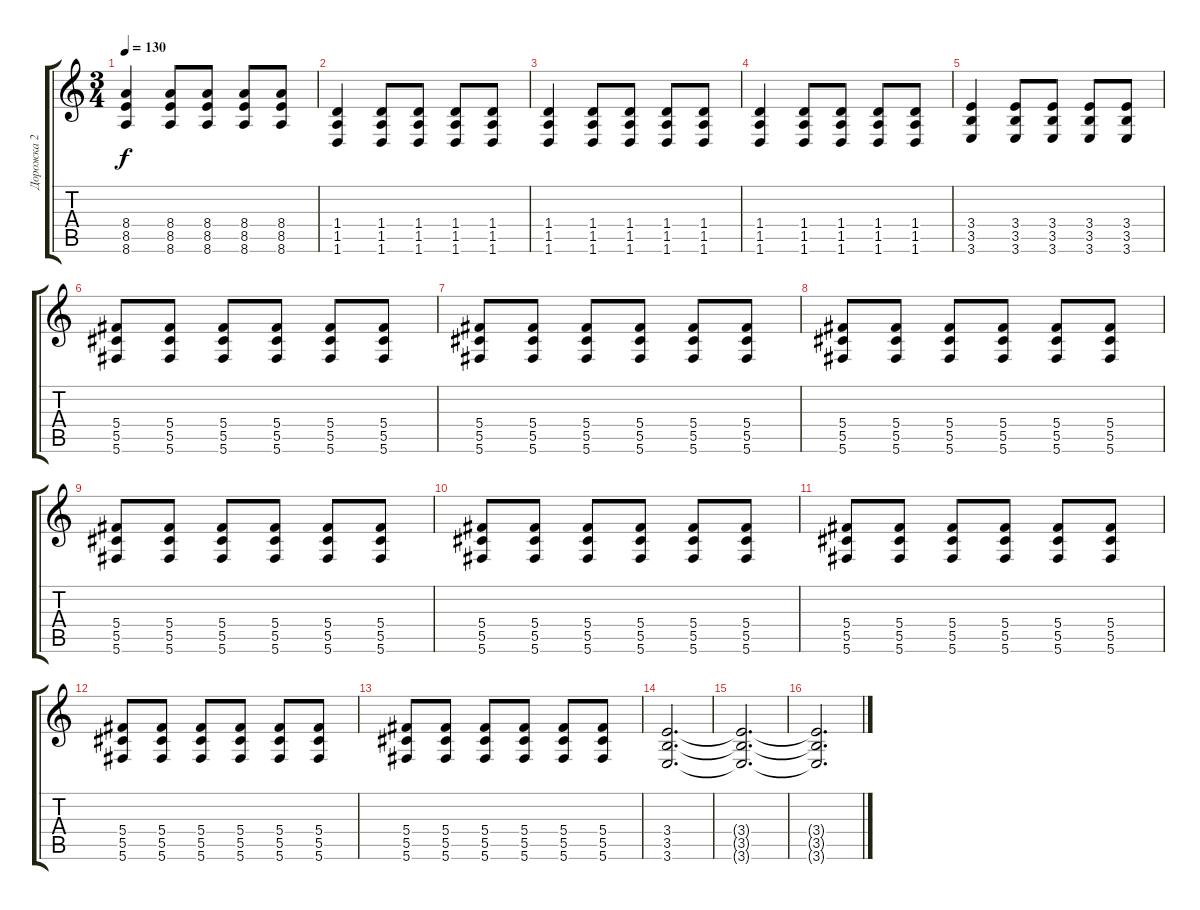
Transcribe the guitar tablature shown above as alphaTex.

\track ("Дорожка 2" "Дорожка 2") {instrument distortionguitar}
\staff {score tabs}
\tuning (Eb4 Bb3 Gb3 Db3 Ab2 Db2) {hide}
\ts (3 4)
\tempo 130
\clef g2
\ks c
(8.4 8.5 8.6).4{dy f} (8.4 8.5 8.6).8 (8.4 8.5 8.6).8 (8.4 8.5 8.6).8 (8.4 8.5 8.6).8 |
(1.4 1.5 1.6).4 (1.4 1.5 1.6).8 (1.4 1.5 1.6).8 (1.4 1.5 1.6).8 (1.4 1.5 1.6).8 |
(1.4 1.5 1.6).4 (1.4 1.5 1.6).8 (1.4 1.5 1.6).8 (1.4 1.5 1.6).8 (1.4 1.5 1.6).8 |
(1.4 1.5 1.6).4 (1.4 1.5 1.6).8 (1.4 1.5 1.6).8 (1.4 1.5 1.6).8 (1.4 1.5 1.6).8 |
(3.4 3.5 3.6).4 (3.4 3.5 3.6).8 (3.4 3.5 3.6).8 (3.4 3.5 3.6).8 (3.4 3.5 3.6).8 |
(5.4 5.5 5.6).8 (5.4 5.5 5.6).8 (5.4 5.5 5.6).8 (5.4 5.5 5.6).8 (5.4 5.5 5.6).8 (5.4 5.5 5.6).8 |
(5.4 5.5 5.6).8 (5.4 5.5 5.6).8 (5.4 5.5 5.6).8 (5.4 5.5 5.6).8 (5.4 5.5 5.6).8 (5.4 5.5 5.6).8 |
(5.4 5.5 5.6).8 (5.4 5.5 5.6).8 (5.4 5.5 5.6).8 (5.4 5.5 5.6).8 (5.4 5.5 5.6).8 (5.4 5.5 5.6).8 |
(5.4 5.5 5.6).8 (5.4 5.5 5.6).8 (5.4 5.5 5.6).8 (5.4 5.5 5.6).8 (5.4 5.5 5.6).8 (5.4 5.5 5.6).8 |
(5.4 5.5 5.6).8 (5.4 5.5 5.6).8 (5.4 5.5 5.6).8 (5.4 5.5 5.6).8 (5.4 5.5 5.6).8 (5.4 5.5 5.6).8 |
(5.4 5.5 5.6).8 (5.4 5.5 5.6).8 (5.4 5.5 5.6).8 (5.4 5.5 5.6).8 (5.4 5.5 5.6).8 (5.4 5.5 5.6).8 |
(5.4 5.5 5.6).8 (5.4 5.5 5.6).8 (5.4 5.5 5.6).8 (5.4 5.5 5.6).8 (5.4 5.5 5.6).8 (5.4 5.5 5.6).8 |
(5.4 5.5 5.6).8 (5.4 5.5 5.6).8 (5.4 5.5 5.6).8 (5.4 5.5 5.6).8 (5.4 5.5 5.6).8 (5.4 5.5 5.6).8 |
(3.4 3.5 3.6).2{d} |
(3.4{t} 3.5{t} 3.6{t}).2{d} |
(3.4{t} 3.5{t} 3.6{t}).2{d}
